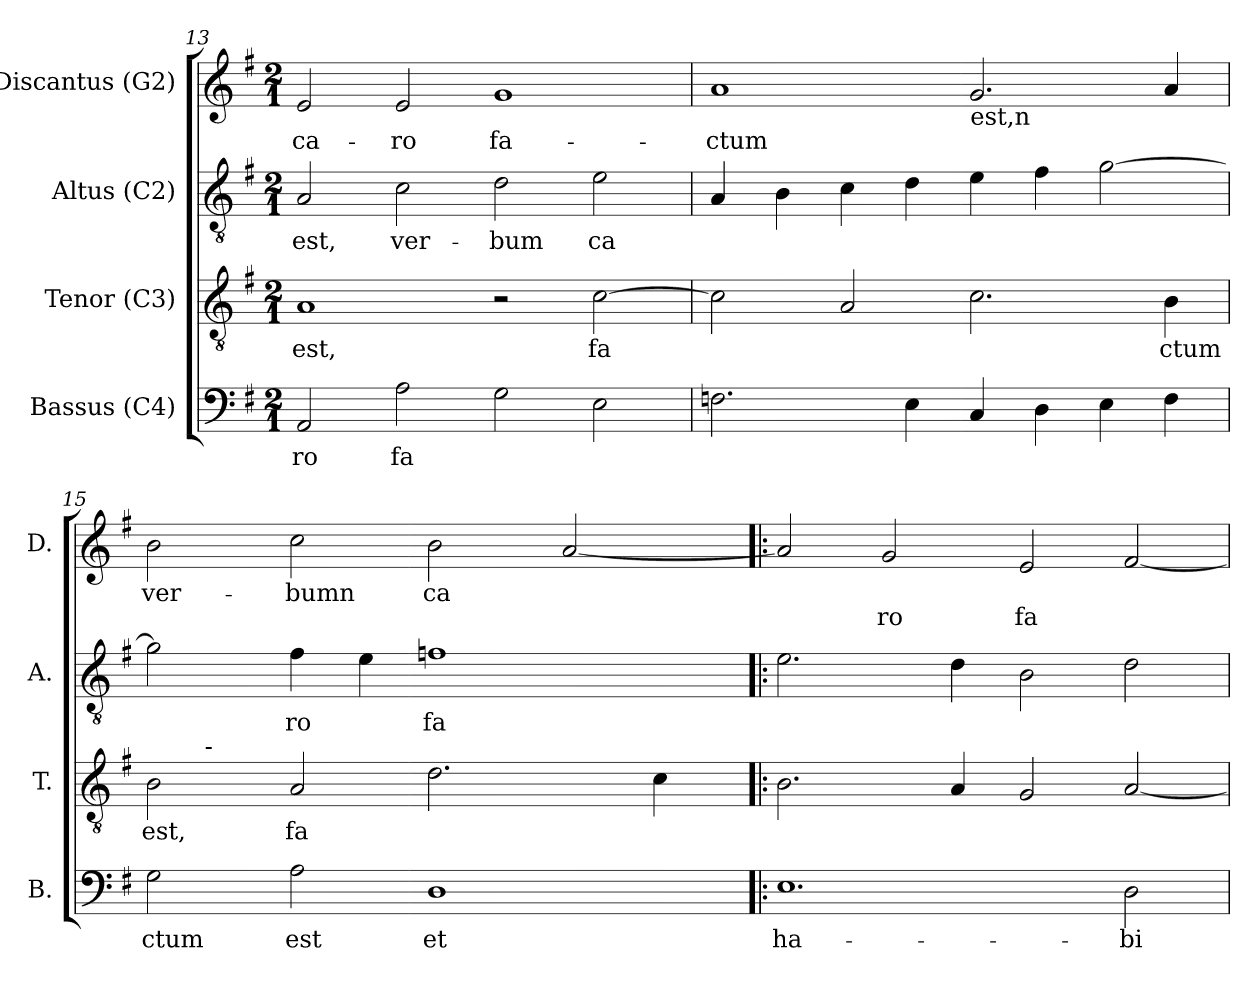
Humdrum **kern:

**kern	**text	**kern	**text	**kern	**text	**kern	**text	**text
*part4	*part4	*part3	*part3	*part2	*part2	*part1	*part1	*part1
*staff4	*staff4	*staff3	*staff3	*staff2	*staff2	*staff1	*staff1	*staff1
*I"Bassus (C4)	*	*I"Tenor (C3)	*	*I"Altus (C2)	*	*I"Discantus (G2)	*	*
*I'B.	*	*I'T.	*	*I'A.	*	*I'D.	*	*
*clefF4	*	*clefGv2	*	*clefGv2	*	*clefG2	*	*
*k[f#]	*	*k[f#]	*	*k[f#]	*	*k[f#]	*	*
*G:	*	*G:	*	*G:	*	*G:	*	*
*M2/1	*	*M2/1	*	*M2/1	*	*M2/1	*	*
=13	=13	=13	=13	=13	=13	=13	=13	=13
!	!LO:LY:b:cj	!	!LO:LY:b:cj	!	!LO:LY:b:cj	!	!LO:LY:b:cj	!
2AA/	-ro	1A	est,	2A/	est,	2e/	ca-	.
!	!LO:LY:b:cj	!	!	!	!LO:LY:b:cj	!	!LO:LY:b:cj	!
2A\	fa-	.	.	2c\	ver-	2e/	-ro	.
!	!LO:LY:b:cj	!	!	!	!LO:LY:b:cj	!	!LO:LY:b:cj	!
2G\	--	2r	.	2d\	-bum	1g	fa-	.
!	!LO:LY:b:cj	!	!LO:LY:b:cj	!	!LO:LY:b:cj	!	!	!
2E\	--	[>2c\	fa-	2e\	ca-	.	.	.
=14	=14	=14	=14	=14	=14	=14	=14	=14
!	!LO:LY:b:cj	!	!LO:LY:b:cj	!	!LO:LY:b:cj	!	!LO:LY:b:cj	!
2.Fn\	--	2c\]	--	4A/	--	1a	-ctum-	.
!	!	!	!	!	!LO:LY:b:cj	!	!	!
.	.	.	.	4B\	--	.	.	.
!	!	!	!LO:LY:b:cj	!	!LO:LY:b:cj	!	!	!
.	.	2A/	--	4c\	--	.	.	.
!	!LO:LY:b:cj	!	!	!	!LO:LY:b:cj	!	!	!
4E\	--	.	.	4d\	--	.	.	.
!	!	!	!	!	!	!LO:TX:b:t=est,n	!	!
!	!LO:LY:b:cj	!	!LO:LY:b:cj	!	!LO:LY:b:cj	!	!LO:LY:b:cj	!
4C/	--	2.c\	--	4e\	--	2.g/	--	.
!	!LO:LY:b:cj	!	!	!	!LO:LY:b:cj	!	!	!
4D\	--	.	.	4f#\	--	.	.	.
!	!LO:LY:b:cj	!	!	!	!LO:LY:b:cj	!	!	!
4E\	--	.	.	[<2g\	--	.	.	.
!	!LO:LY:b:cj	!	!LO:LY:b:cj	!	!	!	!LO:LY:b:cj	!
4F\	--	4B\	-ctum	.	.	4a/	--	.
!!LO:PB:g=z
=15	=15	=15	=15	=15	=15	=15	=15	=15
!	!LO:LY:b:cj	!	!LO:LY:b:cj	!	!LO:LY:b:cj	!	!LO:LY:b:cj	!
*	*	*^	*	*	*	*	*	*
2G\	-ctum	2B\	8ryy	est,	2g\]	--	2b\	-ver-	.
.	.	.	64ryy	.	.	.	.	.	.
!	!	!	!LO:TX:a:t=-	!	!	!	!	!	!
.	.	.	1ryy	.	.	.	.	.	.
!	!LO:LY:b:cj	!	!	!LO:LY:b:cj	!	!LO:LY:b:cj	!	!LO:LY:b:cj	!
2A\	est	2A/	.	fa-	4f#\	-ro	2cc\	-bumn	.
!	!	!	!	!	!	!LO:LY:b:cj	!	!	!
.	.	.	.	.	4e\	.	.	.	.
!	!LO:LY:b:cj	!	!	!LO:LY:b:cj	!	!LO:LY:b:cj	!	!LO:LY:b:cj	!
1D	et	2.d\	.	--	1f	fa-	2b\	ca-	.
.	.	.	2ryy	.	.	.	.	.	.
!	!	!	!	!	!	!	!	!LO:LY:b:cj	!
.	.	.	.	.	.	.	[<2a/	--	.
.	.	.	4ryy	.	.	.	.	.	.
!	!	!	!	!LO:LY:b:cj	!	!	!	!	!
.	.	4c\	.	--	.	.	.	.	.
.	.	.	16..ryy	.	.	.	.	.	.
=16!|:	=16!|:	=16!|:	=16!|:	=16!|:	=16!|:	=16!|:	=16!|:	=16!|:	=16!|:
!	!LO:LY:b:cj	!	!	!LO:LY:b:cj	!	!LO:LY:b:cj	!	!LO:LY:b:cj	!LO:LY:b:cj
*	*	*v	*v	*	*	*	*	*	*
1.E	ha-	2.B\	--	2.e\	--	2a/]	--	--
!	!	!	!	!	!	!	!LO:LY:b:cj	!LO:LY:b:cj
.	.	.	.	.	.	2g/	--	-ro
!	!	!	!LO:LY:b:cj	!	!LO:LY:b:cj	!	!	!
.	.	4A/	--	4d\	--	.	.	.
!	!	!	!LO:LY:b:cj	!	!LO:LY:b:cj	!	!LO:LY:b:cj	!LO:LY:b:cj
.	.	2G/	--	2B\	--	2e/	-	-fa-
!	!LO:LY:b:cj	!	!LO:LY:b:cj	!	!LO:LY:b:cj	!	!LO:LY:b:cj	!LO:LY:b:cj
2D\	-bi-	[<2A/	--	2d\	--	[<2f#/	--	--
=	=	=	=	=	=	=	=	=
*-	*-	*-	*-	*-	*-	*-	*-	*-
